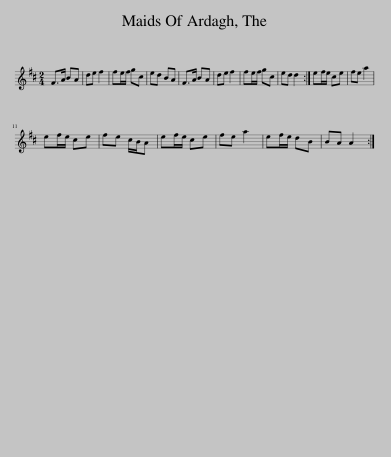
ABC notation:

X:1
L:1/8
M:2/4
I:linebreak $
K:D
V:1 treble
V:1
 F>A BA | de f2 | fe/f/ gc | ed BA | F>A BA | %5
 de f2 | fe/f/ gc | ed d2 :| ef/e/ ce | fe a2 |$ %10
 ef/e/ ce | fe c/B/A | ef/e/ ce | fe a2 | ef/e/ dB | %15
 BA A2 :| %16
